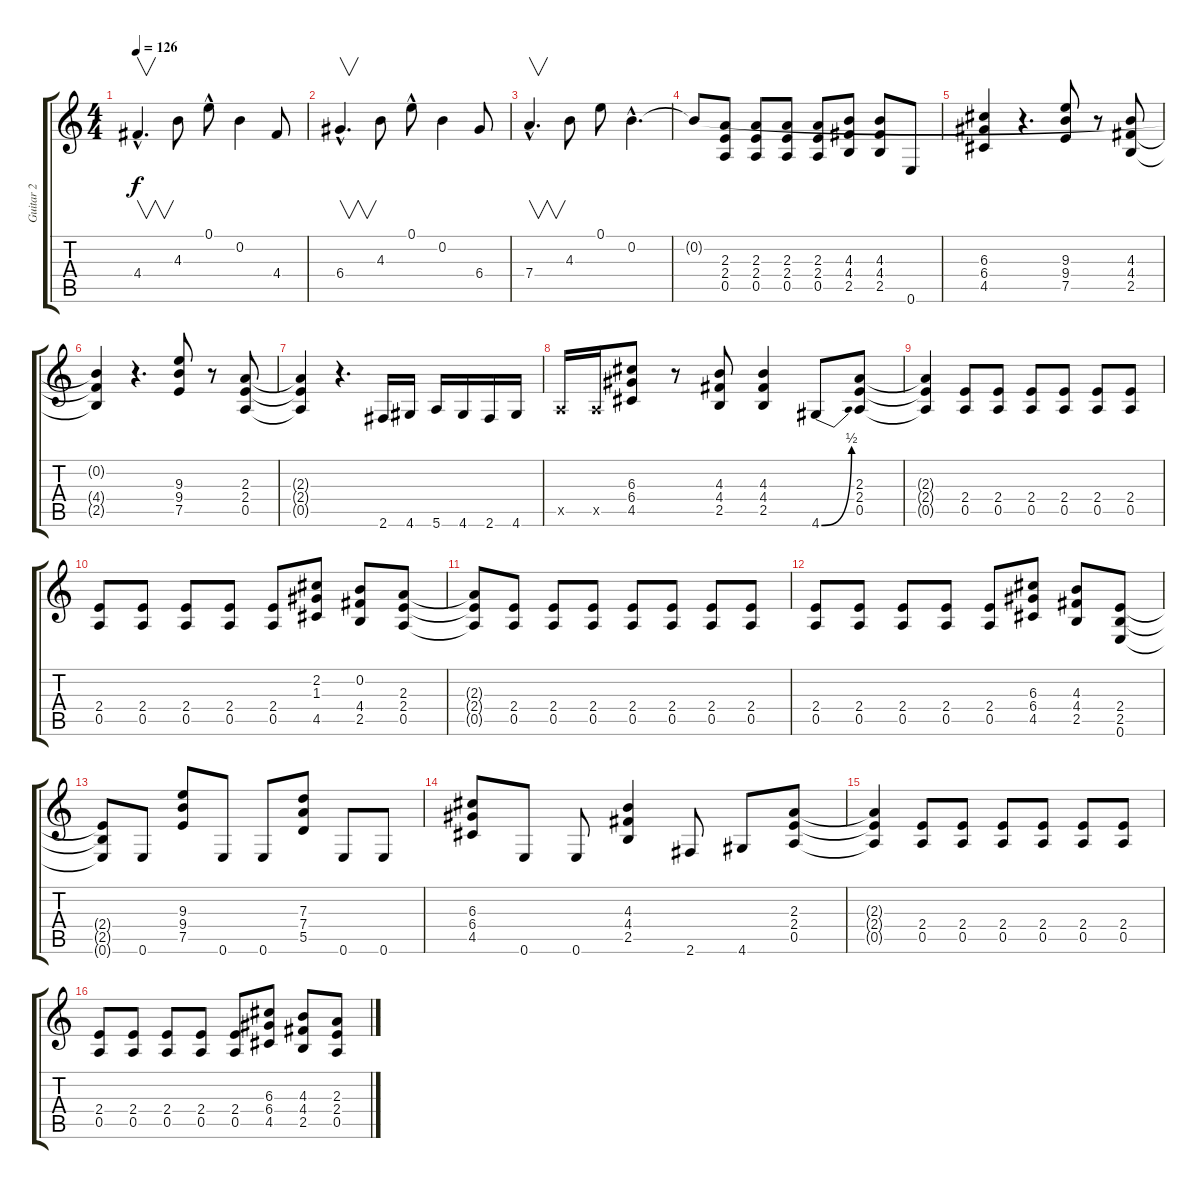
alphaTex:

\track ("Guitar 2" "Guitar 2") {instrument overdrivenguitar}
\staff {score tabs}
\tuning (E4 B3 G3 D3 A2 E2) {hide}
\ts (4 4)
\tempo 126
\clef g2
\ks c
4.4{hac}.4{v d dy f} 4.3.8 0.1{hac}.8 0.2.4 4.4.8 |
6.4{hac}.4{v d} 4.3.8 0.1{hac}.8 0.2.4 6.4.8 |
7.4{hac}.4{v d} 4.3.8 0.1.8 0.2{hac}.4{d} |
0.2{t}.8 (2.3 2.4 0.5).8 (2.3 2.4 0.5).8 (2.3 2.4 0.5).8 (2.3 2.4 0.5).8 (4.3 4.4 2.5).8 (4.3 4.4 2.5).8 0.6.8 |
(6.3 6.4 4.5).4 r.4{d} (9.3 9.4 7.5).8 r.8 (4.3 4.4 2.5).8 |
(0.2{t} 4.4{t} 2.5{t}).4 r.4{d} (9.3 9.4 7.5).8 r.8 (2.3 2.4 0.5).8 |
(2.3{t} 2.4{t} 0.5{t}).4 r.4{d} 2.6.16 4.6.16 5.6.16 4.6.16 2.6.16 4.6.16 |
0.5{x}.16 0.5{x}.16 (6.3 6.4 4.5).8 r.8 (4.3 4.4 2.5).8 (4.3 4.4 2.5).4 4.6{be (bend 0 0 60 2)}.8 (2.3 2.4 0.5).8 |
(2.3{t} 2.4{t} 0.5{t}).4 (2.4 0.5).8 (2.4 0.5).8 (2.4 0.5).8 (2.4 0.5).8 (2.4 0.5).8 (2.4 0.5).8 |
(2.4 0.5).8 (2.4 0.5).8 (2.4 0.5).8 (2.4 0.5).8 (2.4 0.5).8 (2.2 1.3 4.5).8 (0.2 4.4 2.5).8 (2.3 2.4 0.5).8 |
(2.3{t} 2.4{t} 0.5{t}).8 (2.4 0.5).8 (2.4 0.5).8 (2.4 0.5).8 (2.4 0.5).8 (2.4 0.5).8 (2.4 0.5).8 (2.4 0.5).8 |
(2.4 0.5).8 (2.4 0.5).8 (2.4 0.5).8 (2.4 0.5).8 (2.4 0.5).8 (6.3 6.4 4.5).8 (4.3 4.4 2.5).8 (2.4 2.5 0.6).8 |
(2.4{t} 2.5{t} 0.6{t}).8 0.6.8 (9.3 9.4 7.5).8 0.6.8 0.6.8 (7.3 7.4 5.5).8 0.6.8 0.6.8 |
(6.3 6.4 4.5).8 0.6.8 0.6.8 (4.3 4.4 2.5).4 2.6.8 4.6.8 (2.3 2.4 0.5).8 |
(2.3{t} 2.4{t} 0.5{t}).4 (2.4 0.5).8 (2.4 0.5).8 (2.4 0.5).8 (2.4 0.5).8 (2.4 0.5).8 (2.4 0.5).8 |
(2.4 0.5).8 (2.4 0.5).8 (2.4 0.5).8 (2.4 0.5).8 (2.4 0.5).8 (6.3 6.4 4.5).8 (4.3 4.4 2.5).8 (2.3 2.4 0.5).8
